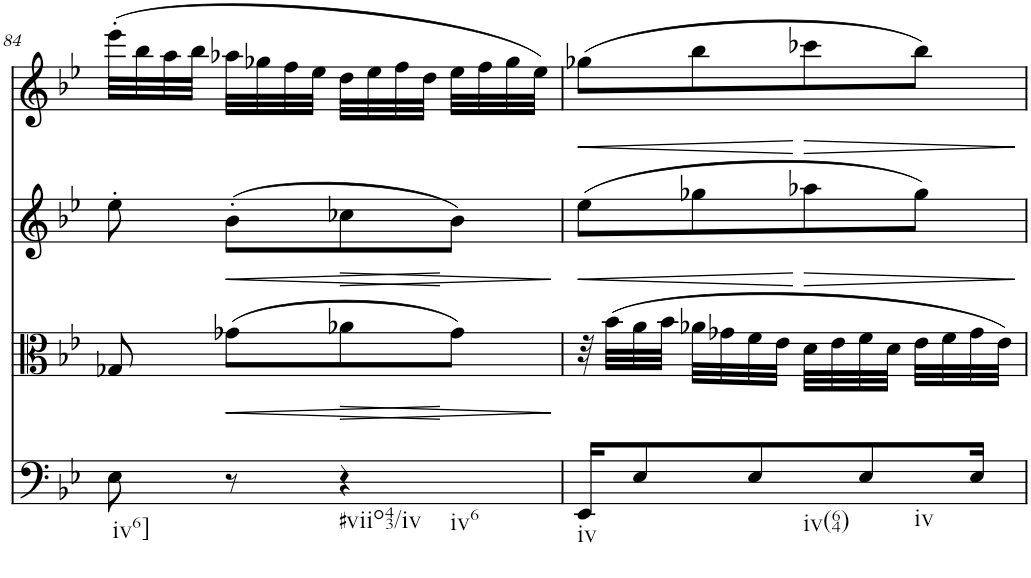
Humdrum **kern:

**kern	**kern	**dynam	**kern	**dynam	**kern	**dynam
*part4	*part3	*part3	*part2	*part2	*part1	*part1
*staff4	*staff3	*staff3	*staff2	*staff2	*staff1	*staff1
*I"Violoncello	*I"Viola	*	*I"Violin II	*	*I"Violin I	*
!!LO:PB:g=z
*clefF4	*clefC3	*	*clefG2	*	*clefG2	*
*k[b-e-]	*k[b-e-]	*	*k[b-e-]	*	*k[b-e-]	*
*M2/4	*M2/4	*	*M2/4	*	*M2/4	*
=84	=84	=84	=84	=84	=84	=84
!LO:TX:b:t=iv6]	!	!	!	!	!	!
8E-\	8G-X/	.	8ee-'\	.	(32eee-'\LLL	.
.	.	.	.	.	32bb-\	.
.	.	.	.	.	32aa\	.
.	.	.	.	.	32bb-\JJJ	.
!	!	!LO:HP:b	!	!LO:HP:b	!	!
8r	(8g-X\L	<	(8b-'\L	<	32aa-X\LLL	.
.	.	.	.	.	32gg-X\	.
.	.	.	.	.	32ff\	.
.	.	.	.	.	32ee-\JJJ	.
!LO:TX:b:t=#viio43/iv	!	!	!	!	!	!
!LO:TX:b:t=iv6	!	!	!	!	!	!
!	!	!LO:HP:b	!	!LO:HP:b	!	!
4r	8a-X\	>	8cc-X\	>	32dd\LLL	.
.	.	.	.	.	32ee-\	.
.	.	.	.	.	32ff\	.
.	.	.	.	.	32dd\JJJ	.
.	8g-\J)	[	8b-\J)	[	32ee-\LLL	.
.	.	.	.	.	32ff\	.
.	.	.	.	.	32gg-\	.
.	.	.	.	.	32ee-\JJJ)	.
.	.	]	.	]	.	.
=85	=85	=85	=85	=85	=85	=85
!LO:TX:b:t=iv	!	!	!	!	!	!
!	!	!	!	!LO:HP:b	!	!LO:HP:b
16EE-/KL	32r	.	(8ee-\L	<	(8gg-X\L	<
.	(32b-\LLL	.	.	.	.	.
8E-/	32a\	.	.	.	.	.
.	32b-\JJJ	.	.	.	.	.
.	32a-X\LLL	.	8gg-X\	.	8bb-\	.
.	32g-X\	.	.	.	.	.
!LO:TX:b:t=iv(64)	!	!	!	!	!	!
8E-/	32f\	.	.	.	.	.
.	32e-\JJJ	.	.	.	.	.
!	!	!	!	!LO:HP:n=1:b	!	!LO:HP:n=1:b
.	32d\LLL	.	8aa-X\	[ >	8ccc-X\	[ >
.	32e-\	.	.	.	.	.
!LO:TX:b:t=iv	!	!	!	!	!	!
8E-/	32f\	.	.	.	.	.
.	32d\JJJ	.	.	.	.	.
.	32e-\LLL	.	8gg-\J)	.	8bb-\J)	.
.	32f\	.	.	.	.	.
16E-/Jk	32g-\	.	.	.	.	.
.	32e-\JJJ)	.	.	.	.	.
.	.	.	.	]	.	]
=	=	=	=	=	=	=
*-	*-	*-	*-	*-	*-	*-
